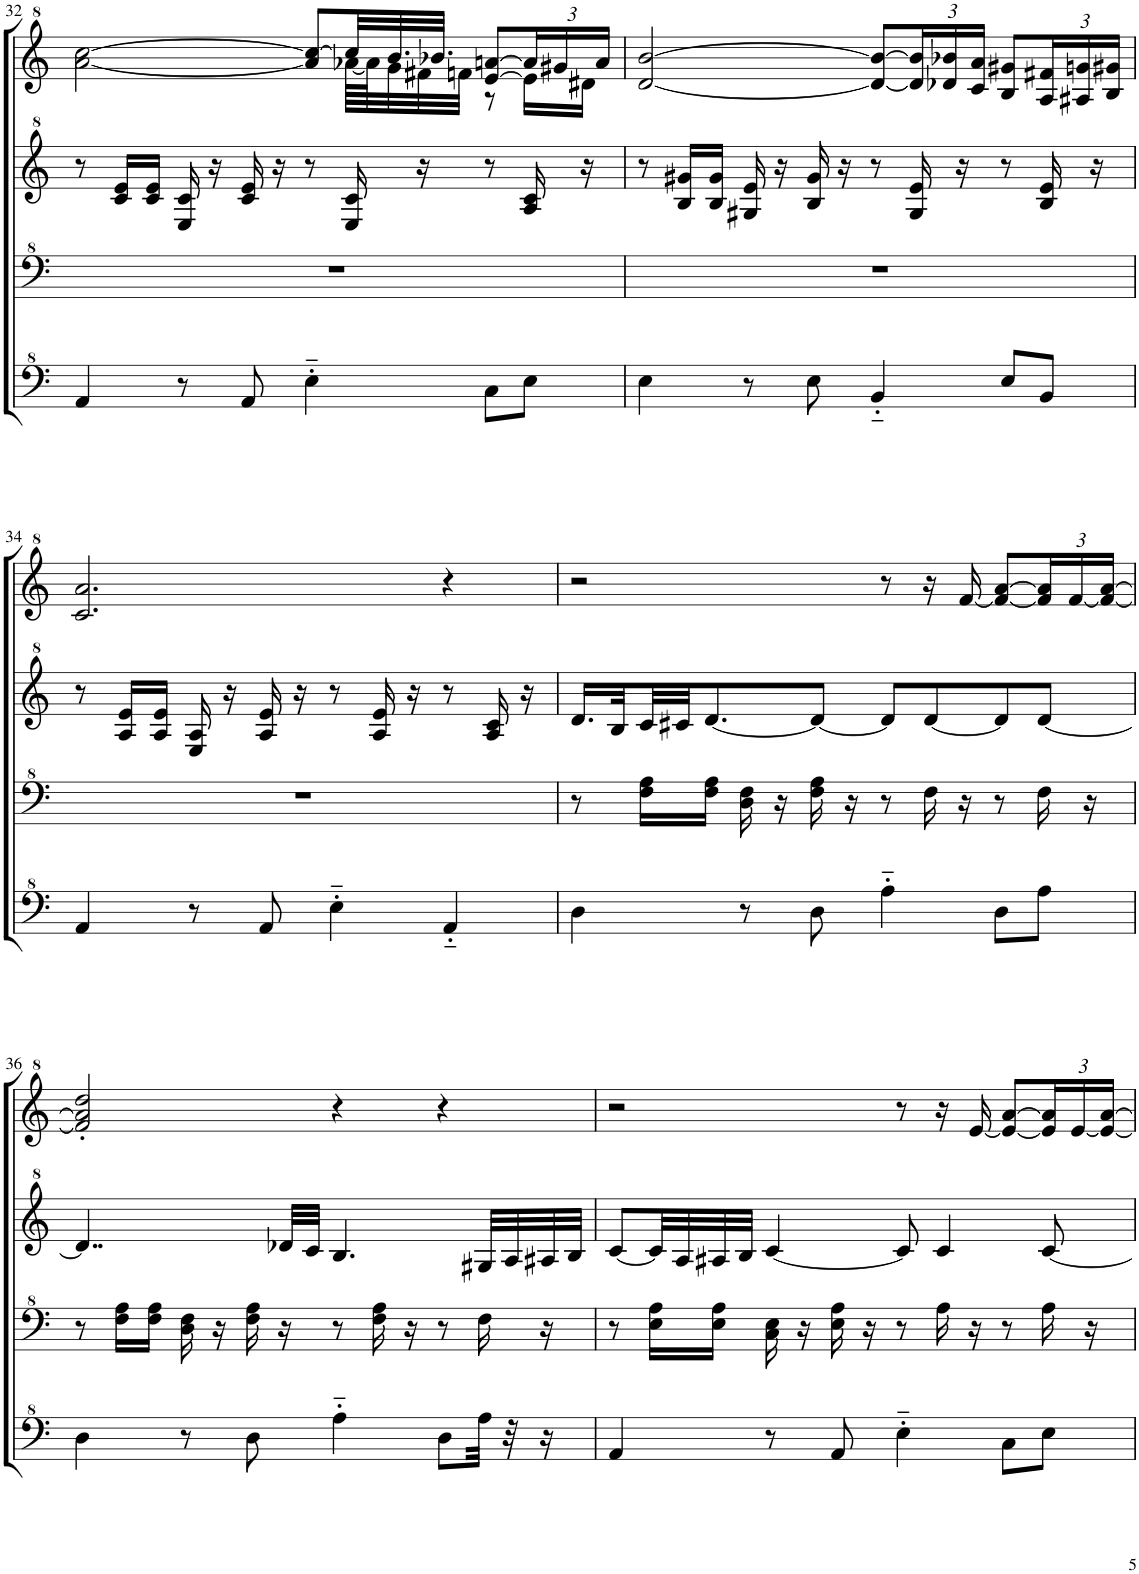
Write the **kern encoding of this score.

**kern	**kern	**kern	**kern
*part1	*part1	*part1	*part1
*staff4	*staff3	*staff2	*staff1
*I"Model III	*	*	*
!!LO:PB:g=z
*clefF^4	*clefF^4	*clefG^2	*clefG^2
*k[]	*k[]	*k[]	*k[]
*M4/4	*M4/4	*M4/4	*M4/4
=32	=32	=32	=32
*	*	*	*^
4A/	1r	8r	[2aa\ [2ccc\	8ryy
*	*	*	*v	*v
.	.	16cc/ 16ee/LL	.
.	.	16cc/ 16ee/JJ	.
8r	.	16e/ 16cc/	.
.	.	16r	.
8A/	.	16cc/ 16ee/	.
.	.	16r	.
4e'~\	.	8r	8aa/] 8ccc/_L
*	*	*	*^
.	.	16e/ 16cc/	32ccc/LL]	[64aa-X\LLLL
.	.	.	.	64aa-\J]
.	.	.	32.bb/	32gg\
.	.	16r	.	32ff#X\
.	.	.	32.bb-X/JJJ	.
.	.	.	.	32ffn\JJJ
8c\L	.	8r	[8ee/ [8aan/L	8r
*	*	*	*Xbrackettup	*
8e\J	.	16a/ 16cc/	24aa/L]	16ee\LL]
.	.	.	24gg#X/	.
.	.	16r	.	16dd#X\JJ
.	.	.	24aa/JJ	.
*	*	*	*v	*v
=33	=33	=33	=33
4e\	1r	8r	[2dd/ [2bb/
.	.	16b/ 16gg#X/LL	.
.	.	16b/ 16gg#/JJ	.
8r	.	16g#X/ 16ee/	.
.	.	16r	.
8e\	.	16b/ 16gg#/	.
.	.	16r	.
4B'~/	.	8r	8dd/_ 8bb/_L
.	.	16g#/ 16ee/	24dd/] 24bb/]L
.	.	.	24dd-X/ 24bb-X/
.	.	16r	.
.	.	.	24cc/ 24aa/JJ
8e/L	.	8r	8b/ 8gg#X/L
8B/J	.	16b/ 16ee/	24a/ 24ff#X/L
.	.	.	24a#X/ 24ggn/
.	.	16r	.
.	.	.	24b/ 24gg#X/JJ
!!LO:LB:g=z
=34	=34	=34	=34
4A/	1r	8r	2.cc/ 2.aa/
.	.	16a/ 16ee/LL	.
.	.	16a/ 16ee/JJ	.
8r	.	16e/ 16a/	.
.	.	16r	.
8A/	.	16a/ 16ee/	.
.	.	16r	.
4e'~\	.	8r	.
.	.	16a/ 16ee/	.
.	.	16r	.
4A'~/	.	8r	4r
.	.	16a/ 16cc/	.
.	.	16r	.
=35	=35	=35	=35
4d\	8r	16.dd/LL	2r
.	.	32b/L	.
.	16f\ 16a\LL	32cc/	.
.	.	32cc#X/JJ	.
.	16f\ 16a\JJ	[8.dd/	.
8r	16d\ 16f\	.	.
.	16r	.	.
8d\	16f\ 16a\	8dd/J_	.
.	16r	.	.
4a'~\	8r	8dd/L]	8r
.	16f\	[8dd/	16r
.	16r	.	[16ff/
8d\L	8r	8dd/]	8ff/_ [8aa/L
8a\J	16f\	[8dd/J	24ff/] 24aa/]L
.	.	.	[24ff/
.	16r	.	.
.	.	.	24ff/_ [24aa/JJ
!!LO:LB:g=z
=36	=36	=36	=36
4d\	8r	4..dd/]	2ff/]' 2aa/]' 2ddd/'
.	16f\ 16a\LL	.	.
.	16f\ 16a\JJ	.	.
8r	16d\ 16f\	.	.
.	16r	.	.
8d\	16f\ 16a\	.	.
.	16r	32dd-X/LLL	.
.	.	32cc/JJJ	.
4a'~\	8r	4.b/	4r
.	16f\ 16a\	.	.
.	16r	.	.
8d\L	8r	.	4r
32a\Jkk	16f\	32g#X/LLL	.
32r	.	32a/	.
16r	16r	32a#X/	.
.	.	32b/JJJ	.
=37	=37	=37	=37
4A/	8r	[8cc/L	2r
.	16e\ 16a\LL	32cc/LL]	.
.	.	32a/	.
.	16e\ 16a\JJ	32a#X/	.
.	.	32b/JJJ	.
8r	16c\ 16e\	[4cc/	.
.	16r	.	.
8A/	16e\ 16a\	.	.
.	16r	.	.
4e'~\	8r	8cc/]	8r
.	16a\	4cc/	16r
.	16r	.	[16ee/
8c\L	8r	.	8ee/_ [8aa/L
8e\J	16a\	[8cc/	24ee/] 24aa/]L
.	.	.	[24ee/
.	16r	.	.
.	.	.	24ee/_ [24aa/JJ
=	=	=	=
*-	*-	*-	*-
